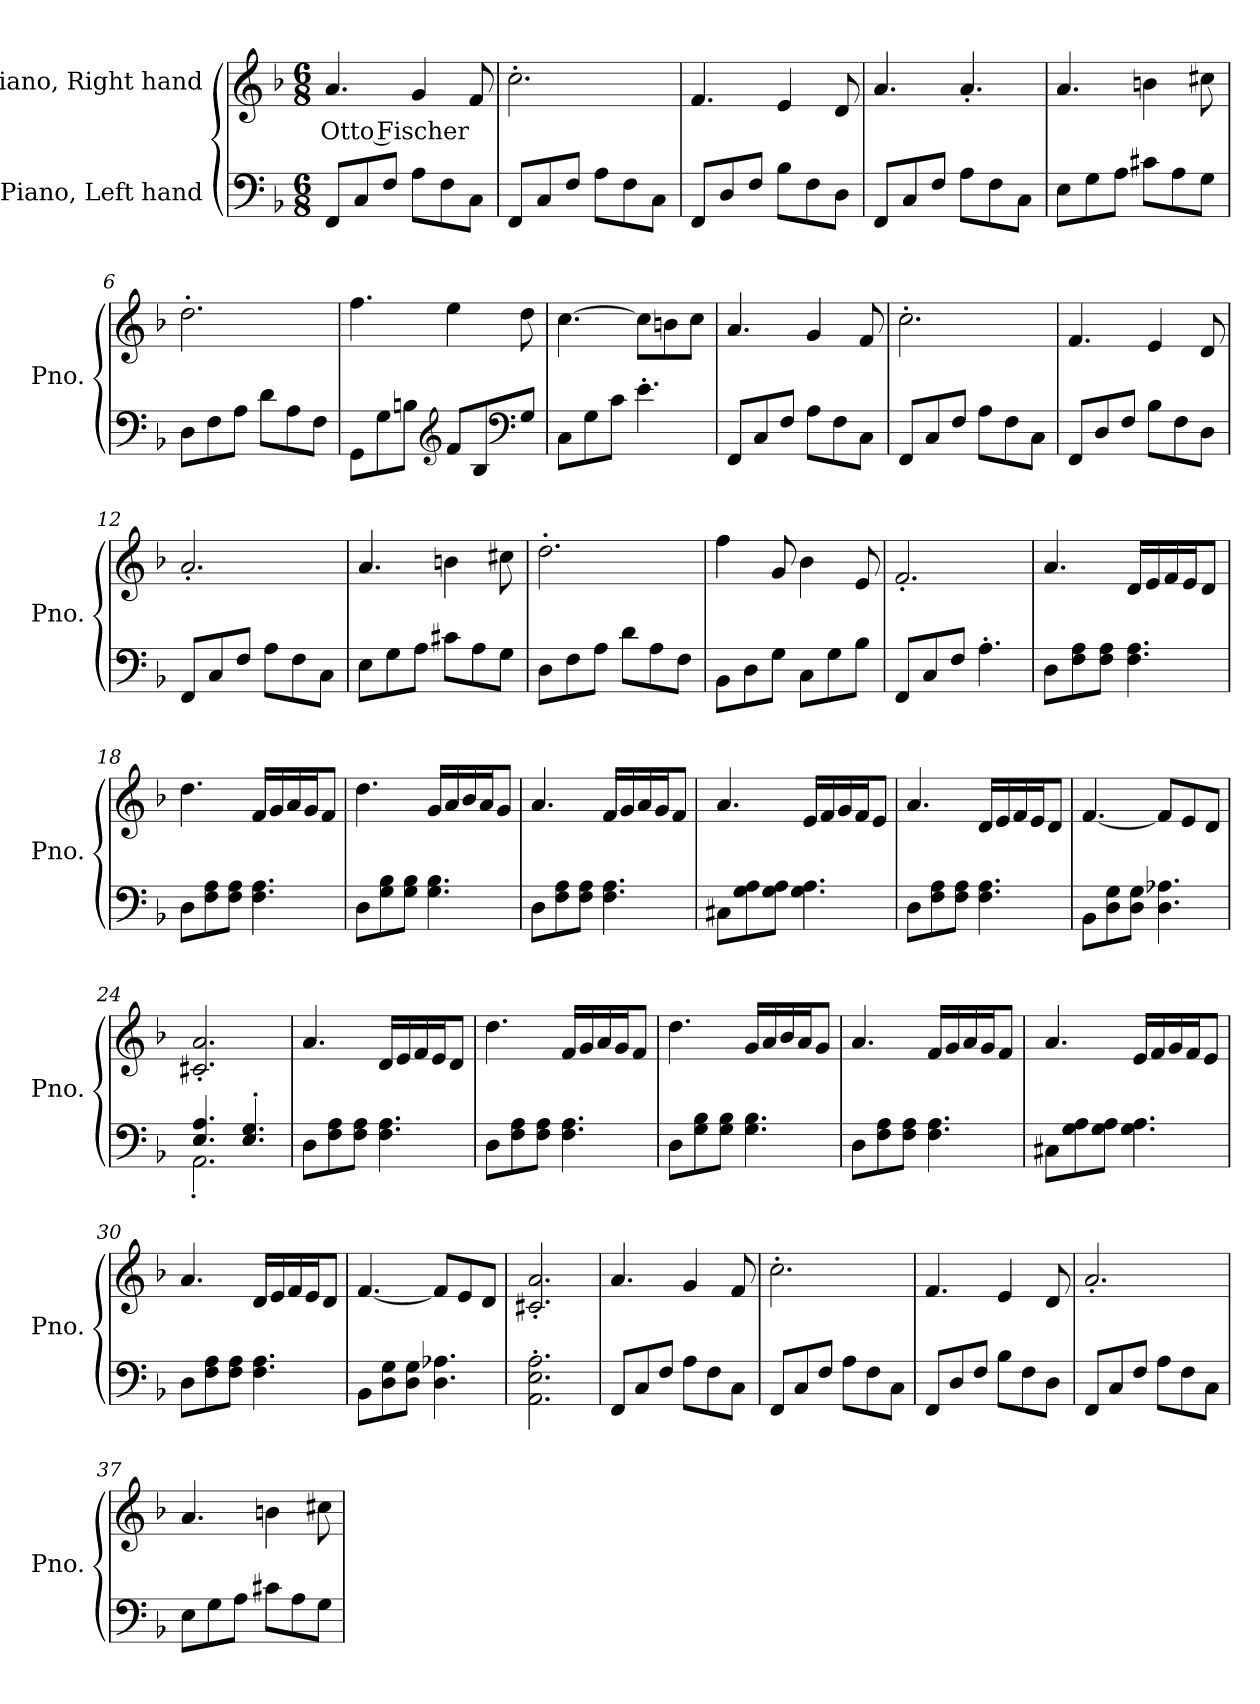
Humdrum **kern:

**kern	**kern	**text
*part2	*part1	*part1
*staff2	*staff1	*staff1
*I"Piano, Left hand	*I"Piano, Right hand	*
*I'Pno.	*I'Pno.	*
*clefF4	*clefG2	*
*k[b-]	*k[b-]	*
*M6/8	*M6/8	*
*MM100	*MM100	*
=1	=1	=1
!	!	!LO:LY:b
8FF/L	4.a/	Otto Fischer
8C/	.	.
8F/J	.	.
8A\L	4g/	.
8F\	.	.
8C\J	8f/	.
=2	=2	=2
8FF/L	2.cc'\	.
8C/	.	.
8F/J	.	.
8A\L	.	.
8F\	.	.
8C\J	.	.
=3	=3	=3
8FF/L	4.f/	.
8D/	.	.
8F/J	.	.
8B-\L	4e/	.
8F\	.	.
8D\J	8d/	.
=4	=4	=4
8FF/L	4.a/	.
8C/	.	.
8F/J	.	.
8A\L	4.a'/	.
8F\	.	.
8C\J	.	.
!!LO:LB:g=z
=5	=5	=5
8E\L	4.a/	.
8G\	.	.
8A\J	.	.
8c#X\L	4bn\	.
8A\	.	.
8G\J	8cc#X\	.
=6	=6	=6
8D\L	2.dd'\	.
8F\	.	.
8A\J	.	.
8d\L	.	.
8A\	.	.
8F\J	.	.
=7	=7	=7
8GG\L	4.ff\	.
8G\	.	.
8Bn\J	.	.
*clefG2	*	*
8f/L	4ee\	.
8B/	.	.
*clefF4	*	*
8G/J	8dd\	.
=8	=8	=8
8C\L	[4.cc\	.
8G\	.	.
8c\J	.	.
4.e'\	8cc\L]	.
.	8bn\	.
.	8cc\J	.
=9	=9	=9
8FF/L	4.a/	.
8C/	.	.
8F/J	.	.
8A\L	4g/	.
8F\	.	.
8C\J	8f/	.
!!LO:LB:g=z
=10	=10	=10
8FF/L	2.cc'\	.
8C/	.	.
8F/J	.	.
8A\L	.	.
8F\	.	.
8C\J	.	.
=11	=11	=11
8FF/L	4.f/	.
8D/	.	.
8F/J	.	.
8B-\L	4e/	.
8F\	.	.
8D\J	8d/	.
=12	=12	=12
8FF/L	2.a'/	.
8C/	.	.
8F/J	.	.
8A\L	.	.
8F\	.	.
8C\J	.	.
=13	=13	=13
8E\L	4.a/	.
8G\	.	.
8A\J	.	.
8c#X\L	4bn\	.
8A\	.	.
8G\J	8cc#X\	.
=14	=14	=14
8D\L	2.dd'\	.
8F\	.	.
8A\J	.	.
8d\L	.	.
8A\	.	.
8F\J	.	.
=15	=15	=15
8BB-\L	4ff\	.
8D\	.	.
8G\J	8g/	.
8C\L	4b-\	.
8G\	.	.
8B-\J	8e/	.
!!LO:LB:g=z
=16	=16	=16
8FF/L	2.f'/	.
8C/	.	.
8F/J	.	.
4.A'\	.	.
=17	=17	=17
8D\L	4.a/	.
8F\ 8A\	.	.
8F\ 8A\J	.	.
4.F\ 4.A\	16d/LL	.
.	16e/	.
.	16f/	.
.	16e/J	.
.	8d/J	.
=18	=18	=18
8D\L	4.dd\	.
8F\ 8A\	.	.
8F\ 8A\J	.	.
4.F\ 4.A\	16f/LL	.
.	16g/	.
.	16a/	.
.	16g/J	.
.	8f/J	.
=19	=19	=19
8D\L	4.dd\	.
8G\ 8B-\	.	.
8G\ 8B-\J	.	.
4.G\ 4.B-\	16g/LL	.
.	16a/	.
.	16b-/	.
.	16a/J	.
.	8g/J	.
=20	=20	=20
8D\L	4.a/	.
8F\ 8A\	.	.
8F\ 8A\J	.	.
4.F\ 4.A\	16f/LL	.
.	16g/	.
.	16a/	.
.	16g/J	.
.	8f/J	.
!!LO:LB:g=z
=21	=21	=21
8C#X\L	4.a/	.
8G\ 8A\	.	.
8G\ 8A\J	.	.
4.G\ 4.A\	16e/LL	.
.	16f/	.
.	16g/	.
.	16f/J	.
.	8e/J	.
=22	=22	=22
8D\L	4.a/	.
8F\ 8A\	.	.
8F\ 8A\J	.	.
4.F\ 4.A\	16d/LL	.
.	16e/	.
.	16f/	.
.	16e/J	.
.	8d/J	.
=23	=23	=23
8BB-\L	[4.f/	.
8D\ 8G\	.	.
8D\ 8G\J	.	.
4.D\ 4.A-X\	8f/L]	.
.	8e/	.
.	8d/J	.
=24	=24	=24
*^	*	*
4.E/ 4.A/	2.AA'\	2.c#X/' 2.a/'	.
4.E/' 4.G/'	.	.	.
*v	*v	*	*
=25	=25	=25
8D\L	4.a/	.
8F\ 8A\	.	.
8F\ 8A\J	.	.
4.F\ 4.A\	16d/LL	.
.	16e/	.
.	16f/	.
.	16e/J	.
.	8d/J	.
!!LO:LB:g=z
=26	=26	=26
8D\L	4.dd\	.
8F\ 8A\	.	.
8F\ 8A\J	.	.
4.F\ 4.A\	16f/LL	.
.	16g/	.
.	16a/	.
.	16g/J	.
.	8f/J	.
=27	=27	=27
8D\L	4.dd\	.
8G\ 8B-\	.	.
8G\ 8B-\J	.	.
4.G\ 4.B-\	16g/LL	.
.	16a/	.
.	16b-/	.
.	16a/J	.
.	8g/J	.
=28	=28	=28
8D\L	4.a/	.
8F\ 8A\	.	.
8F\ 8A\J	.	.
4.F\ 4.A\	16f/LL	.
.	16g/	.
.	16a/	.
.	16g/J	.
.	8f/J	.
=29	=29	=29
8C#X\L	4.a/	.
8G\ 8A\	.	.
8G\ 8A\J	.	.
4.G\ 4.A\	16e/LL	.
.	16f/	.
.	16g/	.
.	16f/J	.
.	8e/J	.
=30	=30	=30
8D\L	4.a/	.
8F\ 8A\	.	.
8F\ 8A\J	.	.
4.F\ 4.A\	16d/LL	.
.	16e/	.
.	16f/	.
.	16e/J	.
.	8d/J	.
!!LO:PB:g=z
=31	=31	=31
8BB-\L	[4.f/	.
8D\ 8G\	.	.
8D\ 8G\J	.	.
4.D\ 4.A-X\	8f/L]	.
.	8e/	.
.	8d/J	.
=32	=32	=32
2.AA\' 2.E\' 2.A\'	2.c#X/' 2.a/'	.
=33	=33	=33
8FF/L	4.a/	.
8C/	.	.
8F/J	.	.
8A\L	4g/	.
8F\	.	.
8C\J	8f/	.
=34	=34	=34
8FF/L	2.cc'\	.
8C/	.	.
8F/J	.	.
8A\L	.	.
8F\	.	.
8C\J	.	.
=35	=35	=35
8FF/L	4.f/	.
8D/	.	.
8F/J	.	.
8B-\L	4e/	.
8F\	.	.
8D\J	8d/	.
=36	=36	=36
8FF/L	2.a'/	.
8C/	.	.
8F/J	.	.
8A\L	.	.
8F\	.	.
8C\J	.	.
!!LO:LB:g=z
=37	=37	=37
8E\L	4.a/	.
8G\	.	.
8A\J	.	.
8c#X\L	4bn\	.
8A\	.	.
8G\J	8cc#X\	.
=	=	=
*-	*-	*-
